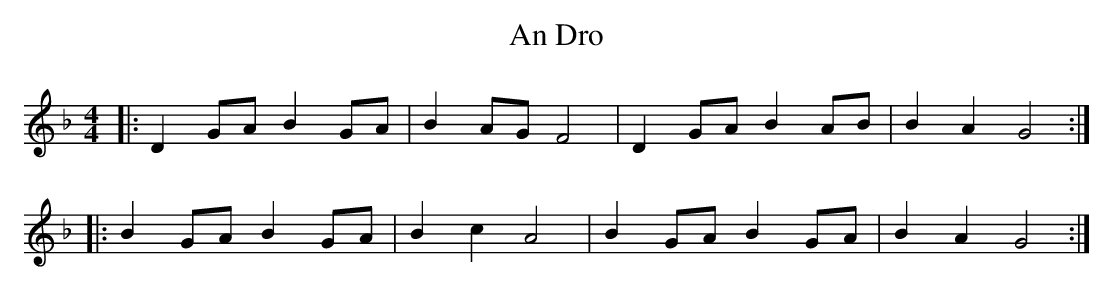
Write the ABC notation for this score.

X:1
T:An Dro
L:1/8
M:4/4
K:D minor
|:D2GAB2GA|B2AGF4|D2GAB2AB|B2A2G4:|
|:B2GAB2GA|B2c2A4|B2GAB2GA|B2A2G4:|
